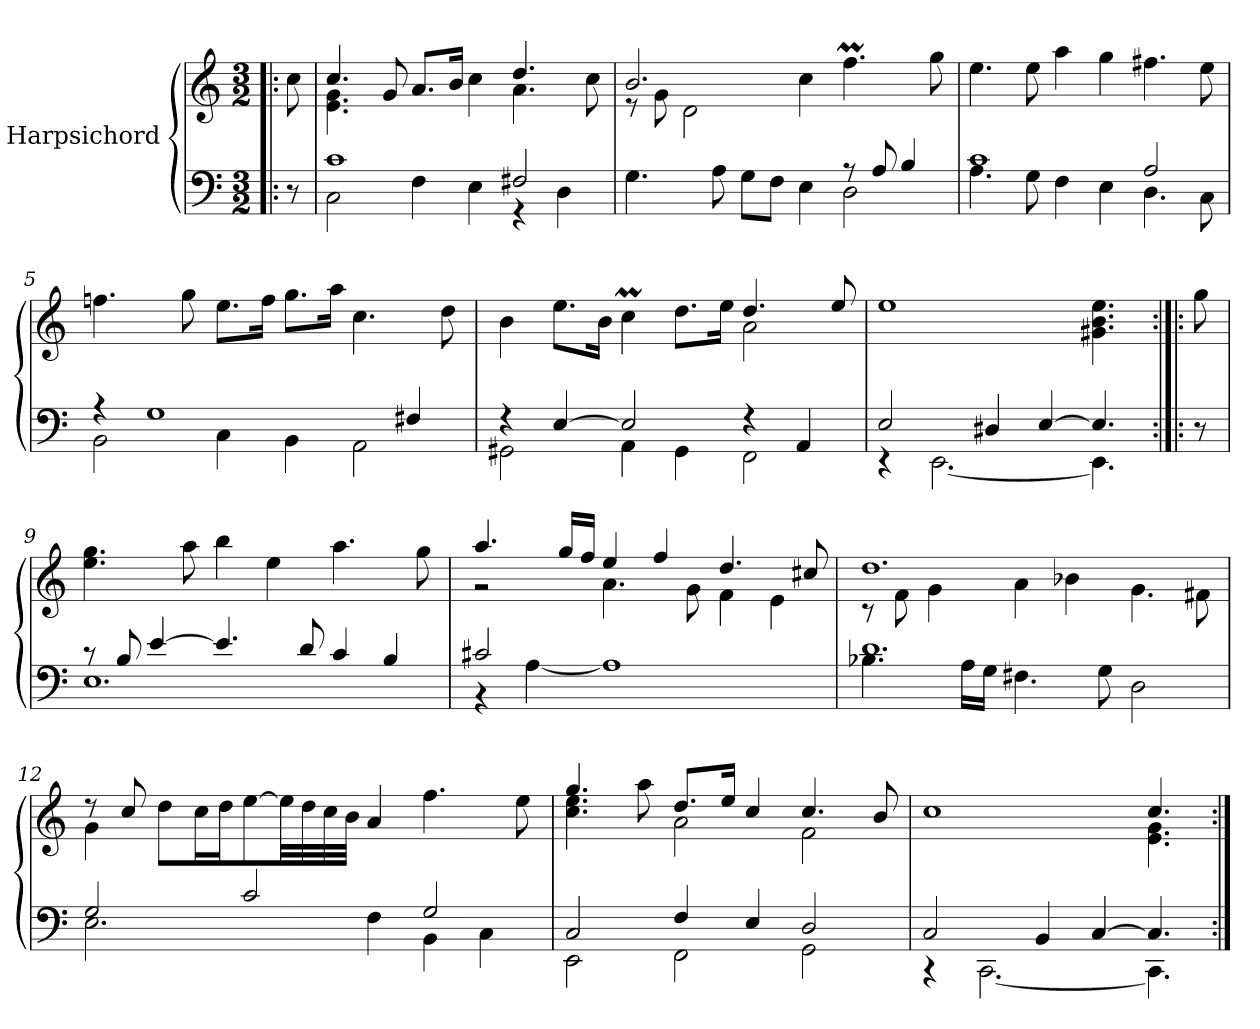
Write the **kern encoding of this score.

**kern	**kern
*part1	*part1
*staff2	*staff1
*I"Harpsichord	*
*clefF4	*clefG2
*k[]	*k[]
*M3/2	*M3/2
=1!|:	=1!|:
8r	8cc\
=2	=2
*^	*^
1c	2C\	4.cc/	4.e\ 4.g\
.	.	8g/	8ryy
.	4F\	8.a/L	2ryy
.	.	16b/Jk	.
.	4E\	4cc\	.
2F#X/	4r	4.dd/	4.a\
.	4D\	.	.
.	.	8cc\	8ryy
=3	=3	=3	=3
1ryy	4.G\	2.b/	8r
.	.	.	8g\
.	.	.	2d\
.	8A\	.	.
.	8G\L	.	.
.	8F\J	.	.
.	4E\	4cc\	4ryy
8r	2D\	4.ffM\	2ryy
8A/	.	.	.
4B/	.	.	.
.	.	8gg\	.
*	*	*v	*v
=4	=4	=4
1c	4.A\	4.ee\
.	8G\	8ee\
.	4F\	4aa\
.	4E\	4gg\
2A/	4.D\	4.ff#X\
.	8C\	8ee\
!!LO:LB:g=z
=5	=5	=5
4r	2BB\	4.ffni\
1G	.	.
.	.	8gg\
.	4C\	8.ee\L
.	.	16ff\Jk
.	4BB\	8.gg\L
.	.	16aa\Jk
.	2AA\	4.cc\
4F#X/	.	.
.	.	8dd\
=6	=6	=6
*	*	*^
4r	2GG#X\	4b\	1ryy
[4E/	.	8.ee\L	.
.	.	16b\Jk	.
2E/]	4AA\	4ccM\	.
.	4GG#\	8.dd\L	.
.	.	16ee\Jk	.
4r	2FF\	4.dd/	2a\
4AA/	.	.	.
.	.	8ee/	.
*	*	*v	*v
=7	=7	=7
2E/	4r	1ee
.	[2.EE\	.
4D#X/	.	.
[4E/	.	.
4.E/]	4.EE\]	4.g#X\ 4.b\ 4.ee\
*v	*v	*
!!LO:LB:g=z
=8:|!|:	=8:|!|:
8r	8gg\
=9	=9
*^	*
8r	1.E	4.ee\ 4.gg\
8B/	.	.
[4e/	.	.
.	.	8aa\
4.e/]	.	4bb\
.	.	4ee\
8d/	.	.
4c/	.	4.aa\
4B/	.	.
.	.	8gg\
=10	=10	=10
*	*	*^
2c#X/	4r	4.aa/	2r
.	[4A\	.	.
.	.	16gg/LL	.
.	.	16ff/JJ	.
1ryy	1A]	4ee/	4.a\
.	.	4ff/	.
.	.	.	8g\
.	.	4.dd/	4f\
.	.	.	4e\
.	.	8cc#X/	.
=11	=11	=11	=11
1.d	4.B-X\	1.dd	8r
.	.	.	8f\
.	.	.	4g\
.	16A\LL	.	.
.	16G\JJ	.	.
.	4.F#X\	.	4a\
.	.	.	4b-X\
.	8G\	.	.
.	2D\	.	4.g\
.	.	.	8f#X\
!!LO:LB:g=z	!!
=12	=12	=12	=12
2G/	2.E\	8r	4g\
.	.	8cc/	.
.	.	8dd\L	4ryy
.	.	16cc\L	.
.	.	16dd\J	.
2c/	.	[8ee\	1ryy
.	.	32ee\LL]	.
.	.	32dd\	.
.	.	32cc\	.
.	.	32b\JJJ	.
.	4F\	4a/	.
2G/	4BB\	4.ff\	.
.	4C\	.	.
.	.	8ee\	.
=13	=13	=13	=13
2C/	2EE\	4.gg/	4.cc\ 4.ee\
.	.	8aa\	8ryy
4F/	2FF\	8.dd/L	2a\
.	.	16ee/Jk	.
4E/	.	4cc/	.
2D/	2GG\	4.cc/	2f\
.	.	8b/	.
=14	=14	=14	=14
2C/	4r	1cc	1ryy
.	[2.CC\	.	.
4BB/	.	.	.
[4C/	.	.	.
4.C/]	4.CC\]	4.cc/	4.e\ 4.g\
*v	*v	*	*
*	*v	*v
=:|!	=:|!
*-	*-
